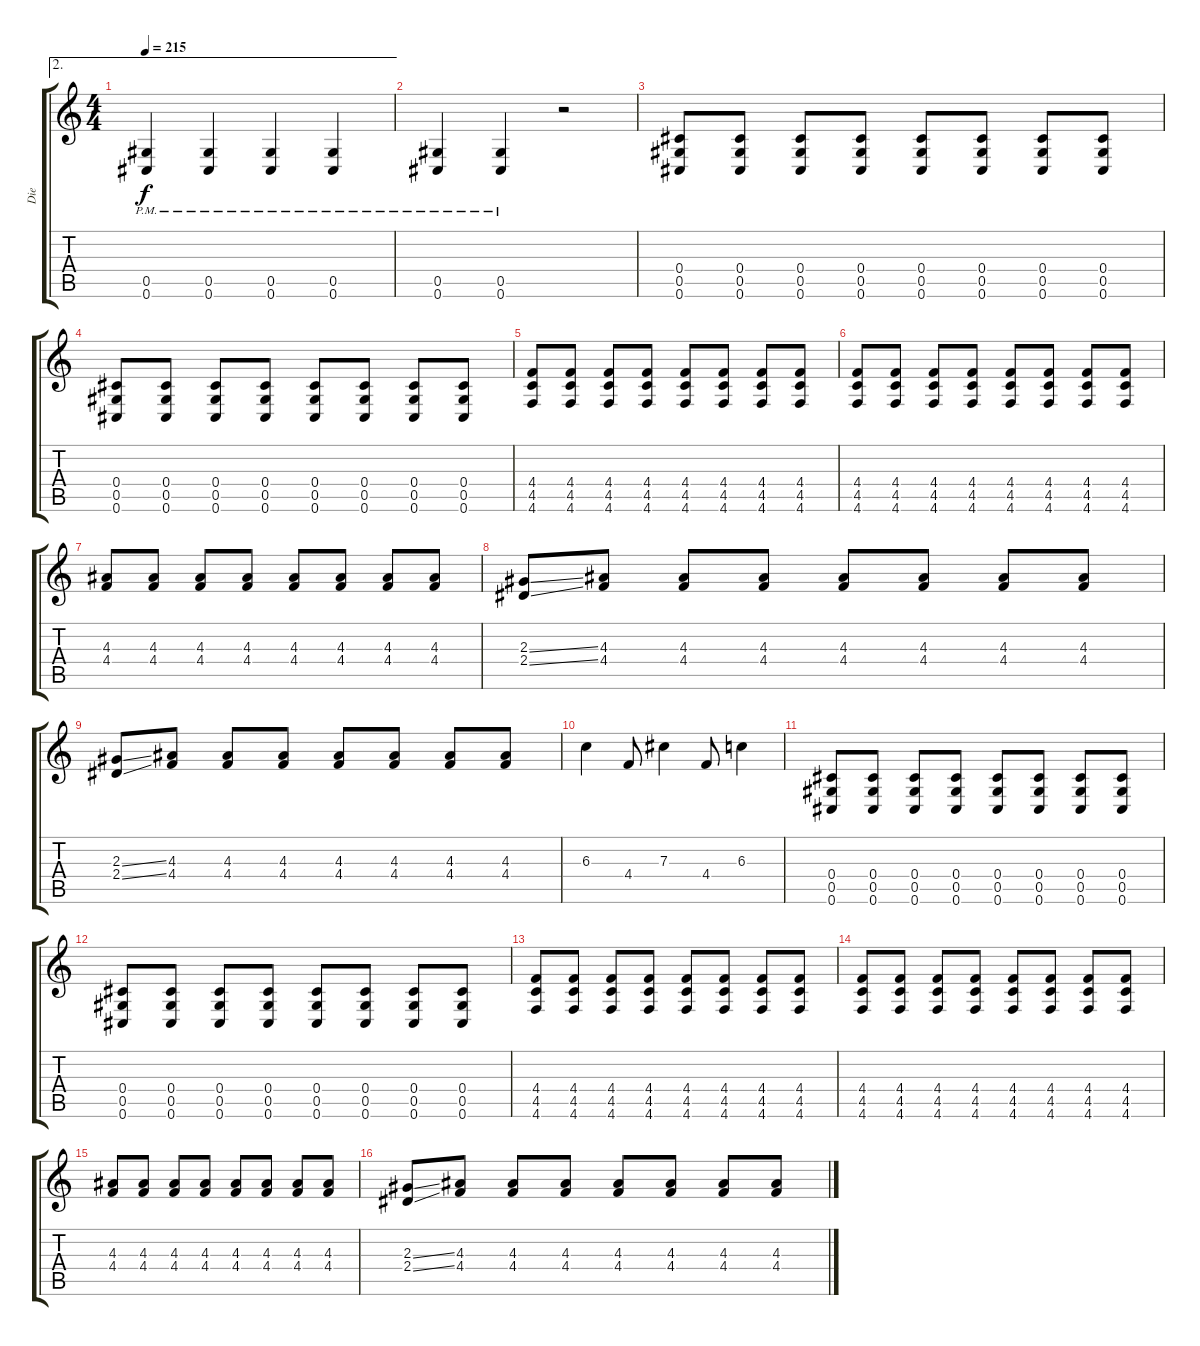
\track ("Die" "Die") {instrument distortionguitar}
\staff {score tabs}
\tuning (Eb4 Bb3 Gb3 Db3 Ab2 Db2) {hide}
\ae 2
\ts (4 4)
\tempo 215
\clef g2
\ks aminor
(0.5{pm} 0.6{pm}).4{dy f} (0.5{pm} 0.6{pm}).4 (0.5{pm} 0.6{pm}).4 (0.5{pm} 0.6{pm}).4 |
(0.5{pm} 0.6{pm}).4 (0.5{pm} 0.6{pm}).4 r.2 |
(0.4 0.5 0.6).8 (0.4 0.5 0.6).8 (0.4 0.5 0.6).8 (0.4 0.5 0.6).8 (0.4 0.5 0.6).8 (0.4 0.5 0.6).8 (0.4 0.5 0.6).8 (0.4 0.5 0.6).8 |
(0.4 0.5 0.6).8 (0.4 0.5 0.6).8 (0.4 0.5 0.6).8 (0.4 0.5 0.6).8 (0.4 0.5 0.6).8 (0.4 0.5 0.6).8 (0.4 0.5 0.6).8 (0.4 0.5 0.6).8 |
(4.4 4.5 4.6).8 (4.4 4.5 4.6).8 (4.4 4.5 4.6).8 (4.4 4.5 4.6).8 (4.4 4.5 4.6).8 (4.4 4.5 4.6).8 (4.4 4.5 4.6).8 (4.4 4.5 4.6).8 |
(4.4 4.5 4.6).8 (4.4 4.5 4.6).8 (4.4 4.5 4.6).8 (4.4 4.5 4.6).8 (4.4 4.5 4.6).8 (4.4 4.5 4.6).8 (4.4 4.5 4.6).8 (4.4 4.5 4.6).8 |
(4.3 4.4).8 (4.3 4.4).8 (4.3 4.4).8 (4.3 4.4).8 (4.3 4.4).8 (4.3 4.4).8 (4.3 4.4).8 (4.3 4.4).8 |
(2.3{ss} 2.4{ss}).8 (4.3 4.4).8 (4.3 4.4).8 (4.3 4.4).8 (4.3 4.4).8 (4.3 4.4).8 (4.3 4.4).8 (4.3 4.4).8 |
(2.3{ss} 2.4{ss}).8 (4.3 4.4).8 (4.3 4.4).8 (4.3 4.4).8 (4.3 4.4).8 (4.3 4.4).8 (4.3 4.4).8 (4.3 4.4).8 |
6.3.4 4.4.8 7.3.4 4.4.8 6.3.4 |
(0.4 0.5 0.6).8 (0.4 0.5 0.6).8 (0.4 0.5 0.6).8 (0.4 0.5 0.6).8 (0.4 0.5 0.6).8 (0.4 0.5 0.6).8 (0.4 0.5 0.6).8 (0.4 0.5 0.6).8 |
(0.4 0.5 0.6).8 (0.4 0.5 0.6).8 (0.4 0.5 0.6).8 (0.4 0.5 0.6).8 (0.4 0.5 0.6).8 (0.4 0.5 0.6).8 (0.4 0.5 0.6).8 (0.4 0.5 0.6).8 |
(4.4 4.5 4.6).8 (4.4 4.5 4.6).8 (4.4 4.5 4.6).8 (4.4 4.5 4.6).8 (4.4 4.5 4.6).8 (4.4 4.5 4.6).8 (4.4 4.5 4.6).8 (4.4 4.5 4.6).8 |
(4.4 4.5 4.6).8 (4.4 4.5 4.6).8 (4.4 4.5 4.6).8 (4.4 4.5 4.6).8 (4.4 4.5 4.6).8 (4.4 4.5 4.6).8 (4.4 4.5 4.6).8 (4.4 4.5 4.6).8 |
(4.3 4.4).8 (4.3 4.4).8 (4.3 4.4).8 (4.3 4.4).8 (4.3 4.4).8 (4.3 4.4).8 (4.3 4.4).8 (4.3 4.4).8 |
(2.3{ss} 2.4{ss}).8 (4.3 4.4).8 (4.3 4.4).8 (4.3 4.4).8 (4.3 4.4).8 (4.3 4.4).8 (4.3 4.4).8 (4.3 4.4).8
